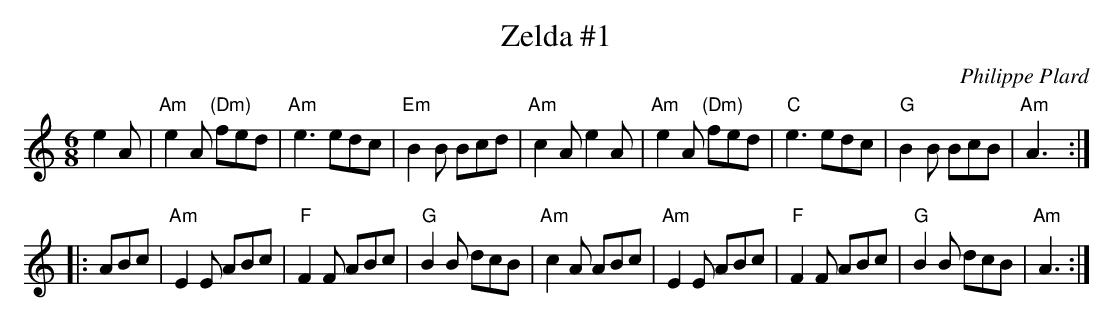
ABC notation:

X:1
T: Zelda #1
C: Philippe Plard
M: 6/8
L: 1/8
K: Am
e2A |\
"Am"e2A "(Dm)"fed | "Am"e3 edc | "Em"B2B Bcd | "Am"c2A e2A |\
"Am"e2A "(Dm)"fed | "C"e3 edc | "G"B2B BcB | "Am"A3 :|
|: ABc |\
"Am"E2E ABc | "F"F2F ABc | "G"B2B dcB | "Am"c2A ABc |\
"Am"E2E ABc | "F"F2F ABc | "G"B2B dcB | "Am"A3 :|
